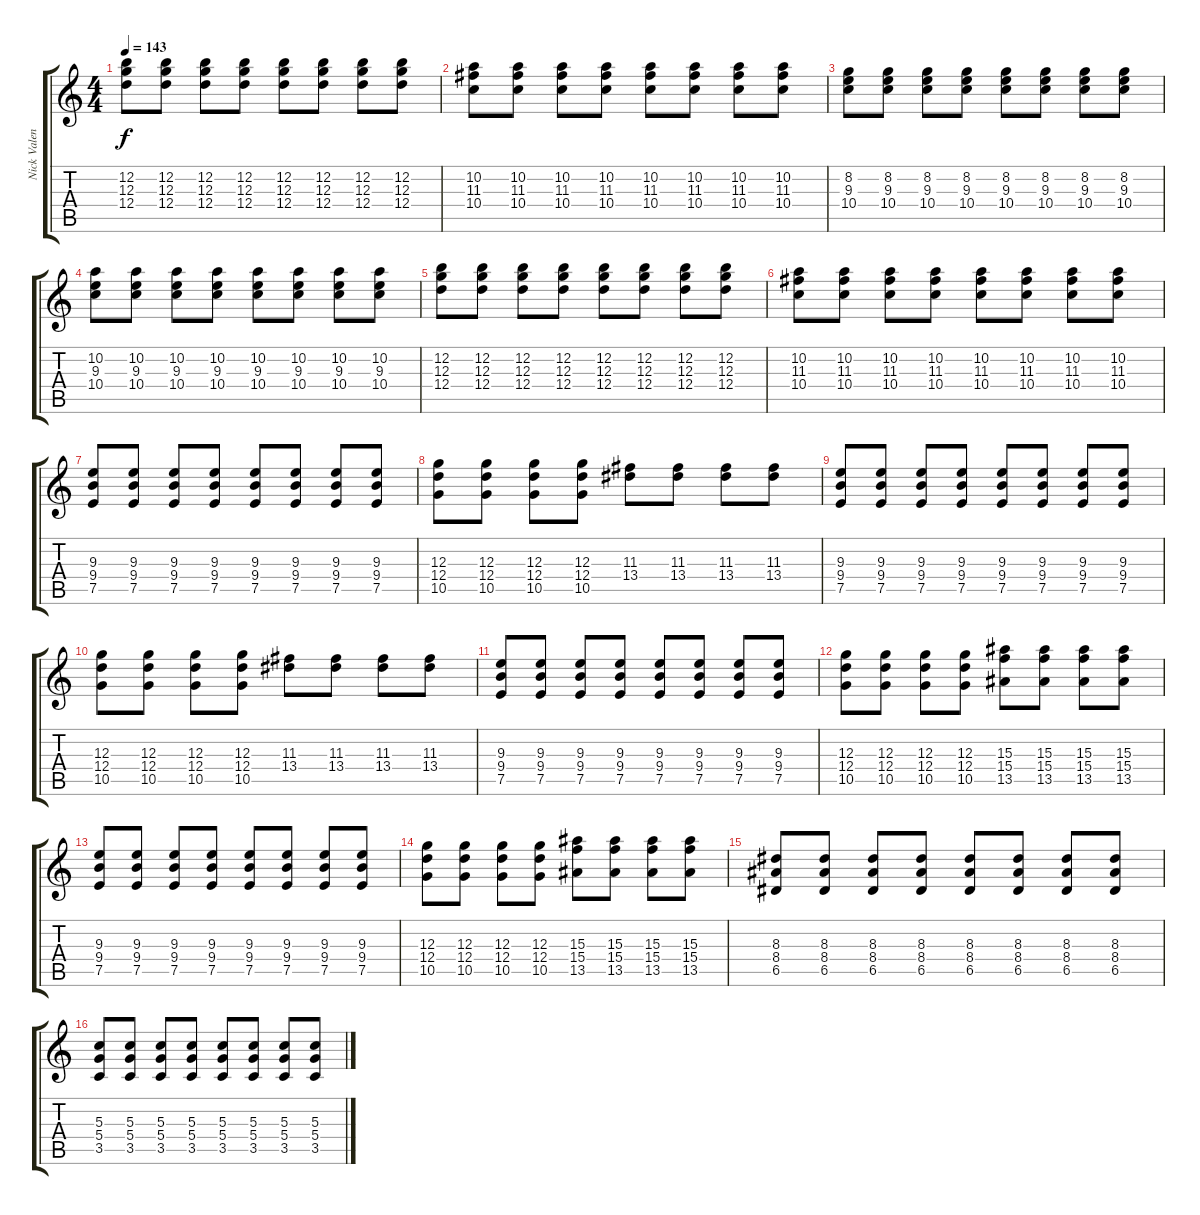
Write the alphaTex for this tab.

\track ("Nick Valensi" "Nick Valen") {instrument overdrivenguitar}
\staff {score tabs}
\tuning (E4 B3 G3 D3 A2 E2) {hide}
\ts (4 4)
\tempo 143
\clef g2
\ks c
(12.2 12.3 12.4).8{dy f} (12.2 12.3 12.4).8 (12.2 12.3 12.4).8 (12.2 12.3 12.4).8 (12.2 12.3 12.4).8 (12.2 12.3 12.4).8 (12.2 12.3 12.4).8 (12.2 12.3 12.4).8 |
(10.2 11.3 10.4).8 (10.2 11.3 10.4).8 (10.2 11.3 10.4).8 (10.2 11.3 10.4).8 (10.2 11.3 10.4).8 (10.2 11.3 10.4).8 (10.2 11.3 10.4).8 (10.2 11.3 10.4).8 |
(8.2 9.3 10.4).8 (8.2 9.3 10.4).8 (8.2 9.3 10.4).8 (8.2 9.3 10.4).8 (8.2 9.3 10.4).8 (8.2 9.3 10.4).8 (8.2 9.3 10.4).8 (8.2 9.3 10.4).8 |
(10.2 9.3 10.4).8 (10.2 9.3 10.4).8 (10.2 9.3 10.4).8 (10.2 9.3 10.4).8 (10.2 9.3 10.4).8 (10.2 9.3 10.4).8 (10.2 9.3 10.4).8 (10.2 9.3 10.4).8 |
(12.2 12.3 12.4).8 (12.2 12.3 12.4).8 (12.2 12.3 12.4).8 (12.2 12.3 12.4).8 (12.2 12.3 12.4).8 (12.2 12.3 12.4).8 (12.2 12.3 12.4).8 (12.2 12.3 12.4).8 |
(10.2 11.3 10.4).8 (10.2 11.3 10.4).8 (10.2 11.3 10.4).8 (10.2 11.3 10.4).8 (10.2 11.3 10.4).8 (10.2 11.3 10.4).8 (10.2 11.3 10.4).8 (10.2 11.3 10.4).8 |
(9.3 9.4 7.5).8{instrument overdrivenguitar} (9.3 9.4 7.5).8 (9.3 9.4 7.5).8 (9.3 9.4 7.5).8 (9.3 9.4 7.5).8 (9.3 9.4 7.5).8 (9.3 9.4 7.5).8 (9.3 9.4 7.5).8 |
(12.3 12.4 10.5).8 (12.3 12.4 10.5).8 (12.3 12.4 10.5).8 (12.3 12.4 10.5).8 (11.3 13.4).8 (11.3 13.4).8 (11.3 13.4).8 (11.3 13.4).8 |
(9.3 9.4 7.5).8 (9.3 9.4 7.5).8 (9.3 9.4 7.5).8 (9.3 9.4 7.5).8 (9.3 9.4 7.5).8 (9.3 9.4 7.5).8 (9.3 9.4 7.5).8 (9.3 9.4 7.5).8 |
(12.3 12.4 10.5).8 (12.3 12.4 10.5).8 (12.3 12.4 10.5).8 (12.3 12.4 10.5).8 (11.3 13.4).8 (11.3 13.4).8 (11.3 13.4).8 (11.3 13.4).8 |
(9.3 9.4 7.5).8 (9.3 9.4 7.5).8 (9.3 9.4 7.5).8 (9.3 9.4 7.5).8 (9.3 9.4 7.5).8 (9.3 9.4 7.5).8 (9.3 9.4 7.5).8 (9.3 9.4 7.5).8 |
(12.3 12.4 10.5).8 (12.3 12.4 10.5).8 (12.3 12.4 10.5).8 (12.3 12.4 10.5).8 (15.3 15.4 13.5).8 (15.3 15.4 13.5).8 (15.3 15.4 13.5).8 (15.3 15.4 13.5).8 |
(9.3 9.4 7.5).8 (9.3 9.4 7.5).8 (9.3 9.4 7.5).8 (9.3 9.4 7.5).8 (9.3 9.4 7.5).8 (9.3 9.4 7.5).8 (9.3 9.4 7.5).8 (9.3 9.4 7.5).8 |
(12.3 12.4 10.5).8 (12.3 12.4 10.5).8 (12.3 12.4 10.5).8 (12.3 12.4 10.5).8 (15.3 15.4 13.5).8 (15.3 15.4 13.5).8 (15.3 15.4 13.5).8 (15.3 15.4 13.5).8 |
(8.3 8.4 6.5).8 (8.3 8.4 6.5).8 (8.3 8.4 6.5).8 (8.3 8.4 6.5).8 (8.3 8.4 6.5).8 (8.3 8.4 6.5).8 (8.3 8.4 6.5).8 (8.3 8.4 6.5).8 |
(5.3 5.4 3.5).8 (5.3 5.4 3.5).8 (5.3 5.4 3.5).8 (5.3 5.4 3.5).8 (5.3 5.4 3.5).8 (5.3 5.4 3.5).8 (5.3 5.4 3.5).8 (5.3 5.4 3.5).8
